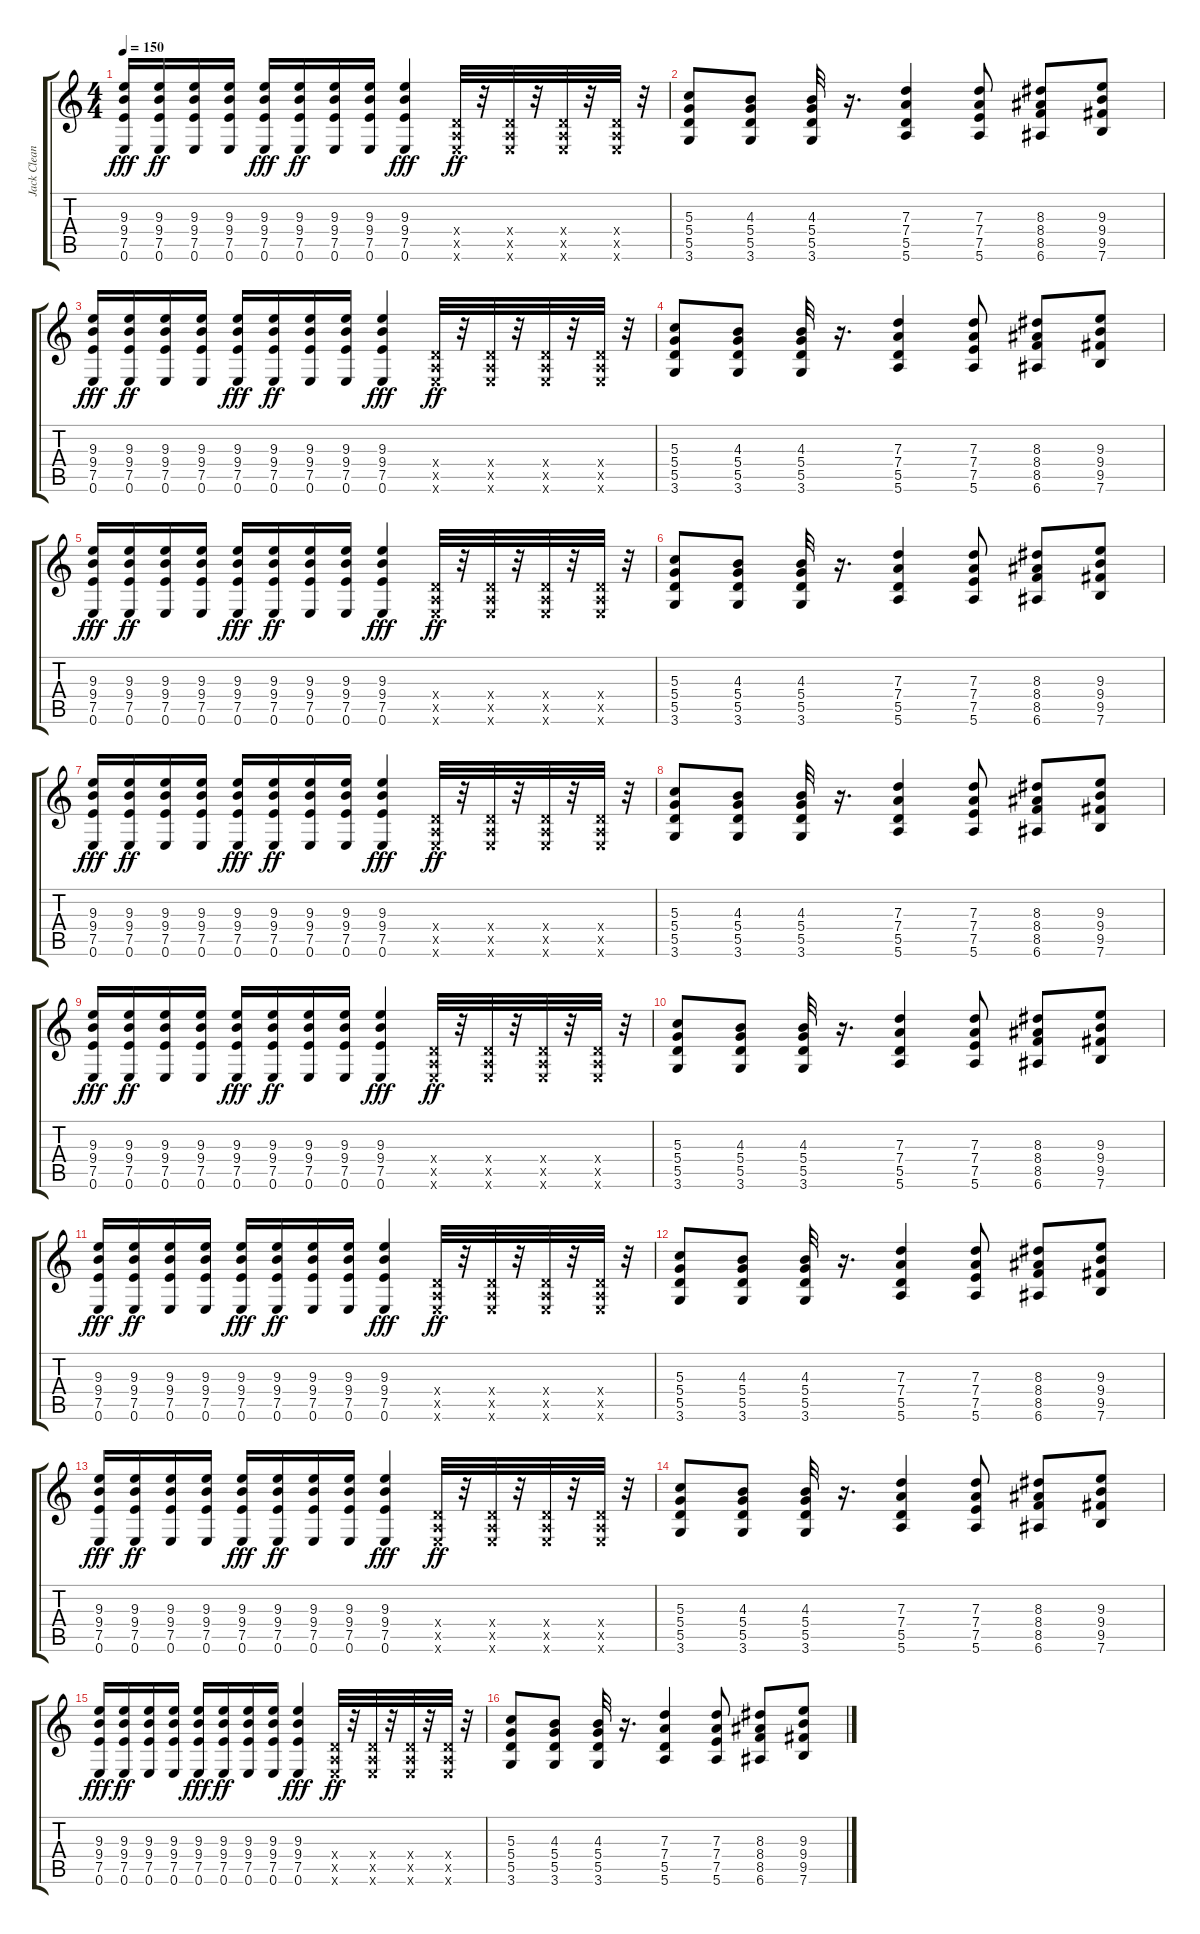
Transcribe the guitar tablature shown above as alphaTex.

\track ("Jack Clean" "Jack Clean") {instrument acousticguitarsteel}
\staff {score tabs}
\tuning (E4 B3 G3 D3 A2 E2) {hide}
\ts (4 4)
\tempo 150
\clef g2
\ks c
(9.3 9.4 7.5 0.6).16{dy fff} (9.3 9.4 7.5 0.6).16{dy ff} (9.3 9.4 7.5 0.6).16 (9.3 9.4 7.5 0.6).16 (9.3 9.4 7.5 0.6).16{dy fff} (9.3 9.4 7.5 0.6).16{dy ff} (9.3 9.4 7.5 0.6).16 (9.3 9.4 7.5 0.6).16 (9.3 9.4 7.5 0.6).4{dy fff} (0.4{x} 0.5{x} 0.6{x}).32{dy ff} r.32 (0.4{x} 0.5{x} 0.6{x}).32 r.32 (0.4{x} 0.5{x} 0.6{x}).32 r.32 (0.4{x} 0.5{x} 0.6{x}).32 r.32 |
(5.3 5.4 5.5 3.6).8 (4.3 5.4 5.5 3.6).8 (4.3 5.4 5.5 3.6).32 r.16{d} (7.3 7.4 5.5 5.6).4 (7.3 7.4 7.5 5.6).8 (8.3 8.4 8.5 6.6).8 (9.3 9.4 9.5 7.6).8 |
(9.3 9.4 7.5 0.6).16{dy fff} (9.3 9.4 7.5 0.6).16{dy ff} (9.3 9.4 7.5 0.6).16 (9.3 9.4 7.5 0.6).16 (9.3 9.4 7.5 0.6).16{dy fff} (9.3 9.4 7.5 0.6).16{dy ff} (9.3 9.4 7.5 0.6).16 (9.3 9.4 7.5 0.6).16 (9.3 9.4 7.5 0.6).4{dy fff} (0.4{x} 0.5{x} 0.6{x}).32{dy ff} r.32 (0.4{x} 0.5{x} 0.6{x}).32 r.32 (0.4{x} 0.5{x} 0.6{x}).32 r.32 (0.4{x} 0.5{x} 0.6{x}).32 r.32 |
(5.3 5.4 5.5 3.6).8 (4.3 5.4 5.5 3.6).8 (4.3 5.4 5.5 3.6).32 r.16{d} (7.3 7.4 5.5 5.6).4 (7.3 7.4 7.5 5.6).8 (8.3 8.4 8.5 6.6).8 (9.3 9.4 9.5 7.6).8 |
(9.3 9.4 7.5 0.6).16{dy fff} (9.3 9.4 7.5 0.6).16{dy ff} (9.3 9.4 7.5 0.6).16 (9.3 9.4 7.5 0.6).16 (9.3 9.4 7.5 0.6).16{dy fff} (9.3 9.4 7.5 0.6).16{dy ff} (9.3 9.4 7.5 0.6).16 (9.3 9.4 7.5 0.6).16 (9.3 9.4 7.5 0.6).4{dy fff} (0.4{x} 0.5{x} 0.6{x}).32{dy ff} r.32 (0.4{x} 0.5{x} 0.6{x}).32 r.32 (0.4{x} 0.5{x} 0.6{x}).32 r.32 (0.4{x} 0.5{x} 0.6{x}).32 r.32 |
(5.3 5.4 5.5 3.6).8 (4.3 5.4 5.5 3.6).8 (4.3 5.4 5.5 3.6).32 r.16{d} (7.3 7.4 5.5 5.6).4 (7.3 7.4 7.5 5.6).8 (8.3 8.4 8.5 6.6).8 (9.3 9.4 9.5 7.6).8 |
(9.3 9.4 7.5 0.6).16{dy fff} (9.3 9.4 7.5 0.6).16{dy ff} (9.3 9.4 7.5 0.6).16 (9.3 9.4 7.5 0.6).16 (9.3 9.4 7.5 0.6).16{dy fff} (9.3 9.4 7.5 0.6).16{dy ff} (9.3 9.4 7.5 0.6).16 (9.3 9.4 7.5 0.6).16 (9.3 9.4 7.5 0.6).4{dy fff} (0.4{x} 0.5{x} 0.6{x}).32{dy ff} r.32 (0.4{x} 0.5{x} 0.6{x}).32 r.32 (0.4{x} 0.5{x} 0.6{x}).32 r.32 (0.4{x} 0.5{x} 0.6{x}).32 r.32 |
(5.3 5.4 5.5 3.6).8 (4.3 5.4 5.5 3.6).8 (4.3 5.4 5.5 3.6).32 r.16{d} (7.3 7.4 5.5 5.6).4 (7.3 7.4 7.5 5.6).8 (8.3 8.4 8.5 6.6).8 (9.3 9.4 9.5 7.6).8 |
(9.3 9.4 7.5 0.6).16{dy fff} (9.3 9.4 7.5 0.6).16{dy ff} (9.3 9.4 7.5 0.6).16 (9.3 9.4 7.5 0.6).16 (9.3 9.4 7.5 0.6).16{dy fff} (9.3 9.4 7.5 0.6).16{dy ff} (9.3 9.4 7.5 0.6).16 (9.3 9.4 7.5 0.6).16 (9.3 9.4 7.5 0.6).4{dy fff} (0.4{x} 0.5{x} 0.6{x}).32{dy ff} r.32 (0.4{x} 0.5{x} 0.6{x}).32 r.32 (0.4{x} 0.5{x} 0.6{x}).32 r.32 (0.4{x} 0.5{x} 0.6{x}).32 r.32 |
(5.3 5.4 5.5 3.6).8 (4.3 5.4 5.5 3.6).8 (4.3 5.4 5.5 3.6).32 r.16{d} (7.3 7.4 5.5 5.6).4 (7.3 7.4 7.5 5.6).8 (8.3 8.4 8.5 6.6).8 (9.3 9.4 9.5 7.6).8 |
(9.3 9.4 7.5 0.6).16{dy fff} (9.3 9.4 7.5 0.6).16{dy ff} (9.3 9.4 7.5 0.6).16 (9.3 9.4 7.5 0.6).16 (9.3 9.4 7.5 0.6).16{dy fff} (9.3 9.4 7.5 0.6).16{dy ff} (9.3 9.4 7.5 0.6).16 (9.3 9.4 7.5 0.6).16 (9.3 9.4 7.5 0.6).4{dy fff} (0.4{x} 0.5{x} 0.6{x}).32{dy ff} r.32 (0.4{x} 0.5{x} 0.6{x}).32 r.32 (0.4{x} 0.5{x} 0.6{x}).32 r.32 (0.4{x} 0.5{x} 0.6{x}).32 r.32 |
(5.3 5.4 5.5 3.6).8 (4.3 5.4 5.5 3.6).8 (4.3 5.4 5.5 3.6).32 r.16{d} (7.3 7.4 5.5 5.6).4 (7.3 7.4 7.5 5.6).8 (8.3 8.4 8.5 6.6).8 (9.3 9.4 9.5 7.6).8 |
(9.3 9.4 7.5 0.6).16{dy fff} (9.3 9.4 7.5 0.6).16{dy ff} (9.3 9.4 7.5 0.6).16 (9.3 9.4 7.5 0.6).16 (9.3 9.4 7.5 0.6).16{dy fff} (9.3 9.4 7.5 0.6).16{dy ff} (9.3 9.4 7.5 0.6).16 (9.3 9.4 7.5 0.6).16 (9.3 9.4 7.5 0.6).4{dy fff} (0.4{x} 0.5{x} 0.6{x}).32{dy ff} r.32 (0.4{x} 0.5{x} 0.6{x}).32 r.32 (0.4{x} 0.5{x} 0.6{x}).32 r.32 (0.4{x} 0.5{x} 0.6{x}).32 r.32 |
(5.3 5.4 5.5 3.6).8 (4.3 5.4 5.5 3.6).8 (4.3 5.4 5.5 3.6).32 r.16{d} (7.3 7.4 5.5 5.6).4 (7.3 7.4 7.5 5.6).8 (8.3 8.4 8.5 6.6).8 (9.3 9.4 9.5 7.6).8 |
(9.3 9.4 7.5 0.6).16{dy fff} (9.3 9.4 7.5 0.6).16{dy ff} (9.3 9.4 7.5 0.6).16 (9.3 9.4 7.5 0.6).16 (9.3 9.4 7.5 0.6).16{dy fff} (9.3 9.4 7.5 0.6).16{dy ff} (9.3 9.4 7.5 0.6).16 (9.3 9.4 7.5 0.6).16 (9.3 9.4 7.5 0.6).4{dy fff} (0.4{x} 0.5{x} 0.6{x}).32{dy ff} r.32 (0.4{x} 0.5{x} 0.6{x}).32 r.32 (0.4{x} 0.5{x} 0.6{x}).32 r.32 (0.4{x} 0.5{x} 0.6{x}).32 r.32 |
(5.3 5.4 5.5 3.6).8 (4.3 5.4 5.5 3.6).8 (4.3 5.4 5.5 3.6).32 r.16{d} (7.3 7.4 5.5 5.6).4 (7.3 7.4 7.5 5.6).8 (8.3 8.4 8.5 6.6).8 (9.3 9.4 9.5 7.6).8
